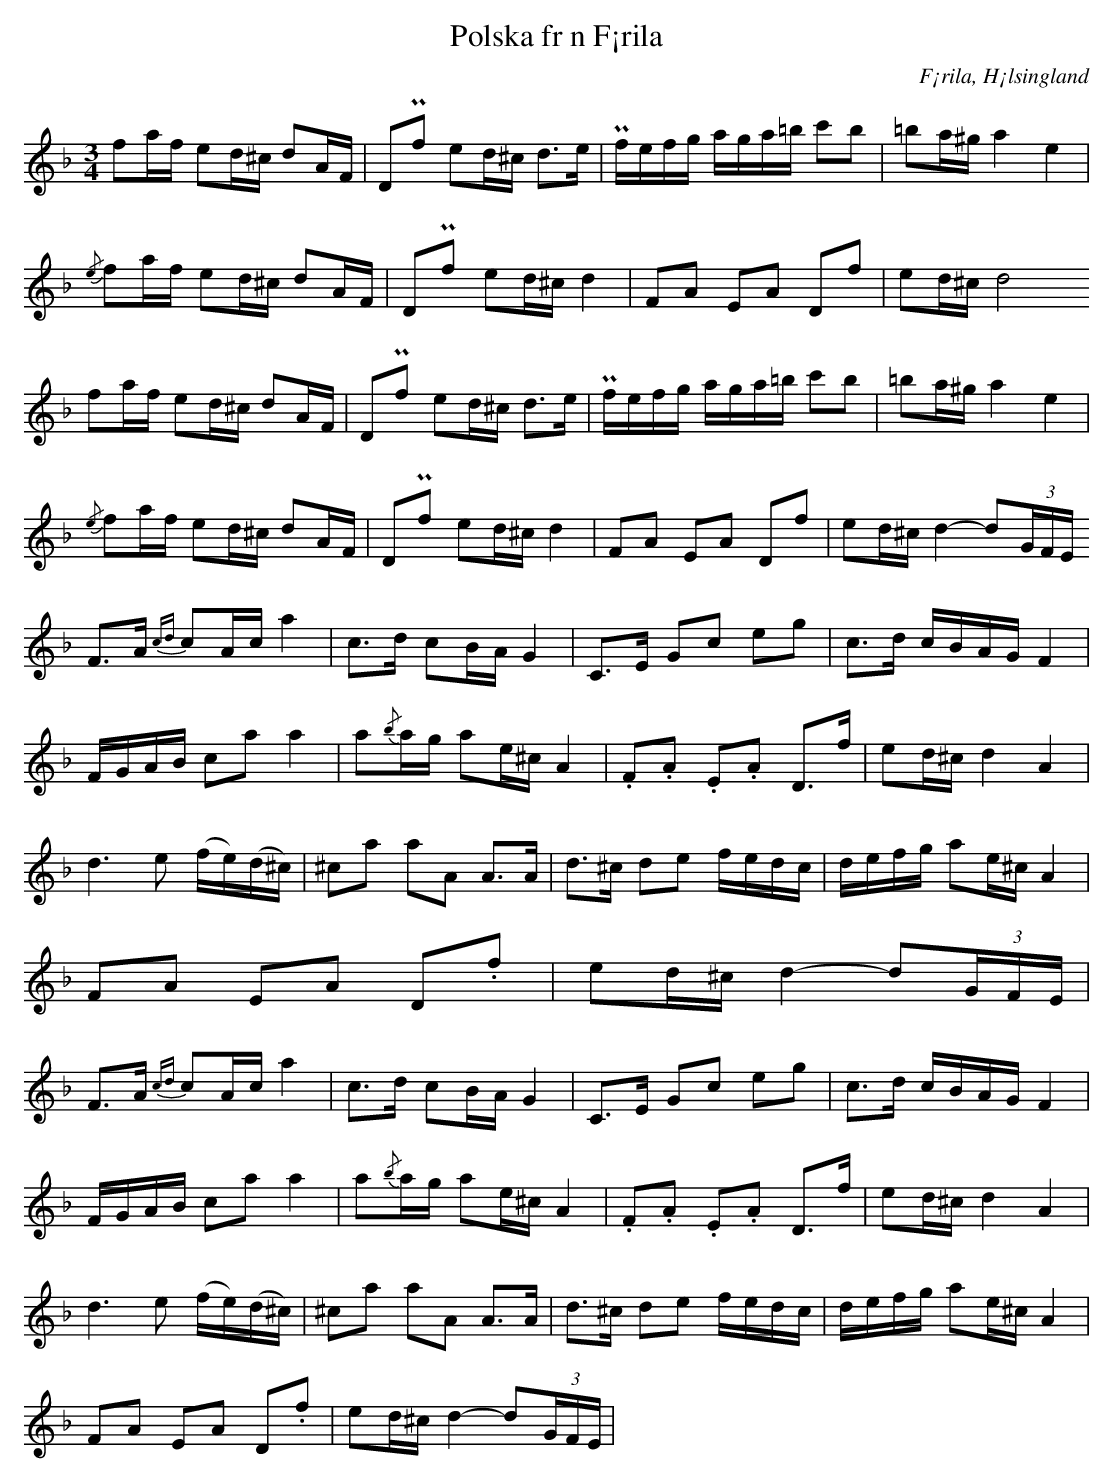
X:1
T: Polska fr n F¡rila
O: F¡rila, H¡lsingland
M: 3/4
L: 1/16
K: Dm
f2af e2d^c d2AF | D2Pf2 e2d^c d2>e2 | Pfefg aga=b c'2b2 | =b2a^g a4 e4 |
{/e}f2af e2d^c d2AF | D2Pf2 e2d^c d4 | F2A2 E2A2 D2f2 | e2d^c d8
f2af e2d^c d2AF | D2Pf2 e2d^c d2>e2 | Pfefg aga=b c'2b2 | =b2a^g a4 e4 |
{/e}f2af e2d^c d2AF | D2Pf2 e2d^c d4 | F2A2 E2A2 D2f2 | e2d^c d4-d2(3GFE
F2>A2 {cd}c2Ac a4 | c2>d2 c2BA G4 | C2>E2 G2c2 e2g2 | c2>d2 cBAG F4 |
FGAB c2a2 a4 | a2{/b}ag a2e^c A4 | .F2.A2 .E2.A2 D2>f2 | e2d^c d4 A4 |
d6e2 (fe)(d^c) | ^c2a2 a2A2 A2>A2 | d2>^c2 d2e2 fedc | defg a2e^c A4 |
F2A2 E2A2 D2.f2 | e2d^c d4-d2(3GFE |
F2>A2 {cd}c2Ac a4 | c2>d2 c2BA G4 | C2>E2 G2c2 e2g2 | c2>d2 cBAG F4 |
FGAB c2a2 a4 | a2{/b}ag a2e^c A4 | .F2.A2 .E2.A2 D2>f2 | e2d^c d4 A4 |
d6e2 (fe)(d^c) | ^c2a2 a2A2 A2>A2 | d2>^c2 d2e2 fedc | defg a2e^c A4 |
F2A2 E2A2 D2.f2 | e2d^c d4-d2(3GFE |
